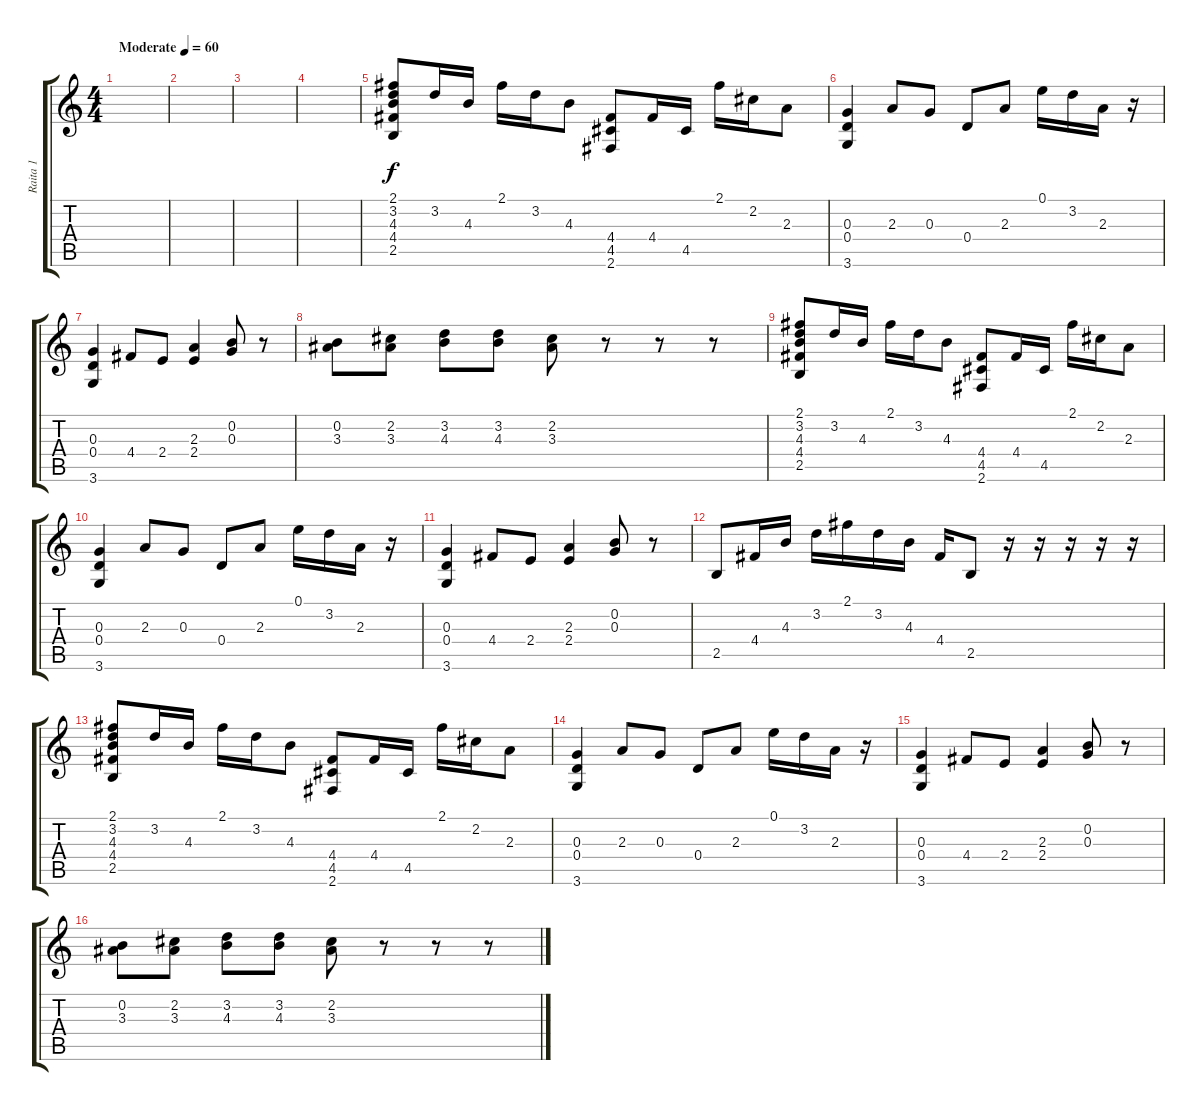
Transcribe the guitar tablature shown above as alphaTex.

\track ("Raita 1" "Raita 1") {instrument acousticguitarsteel}
\staff {score tabs}
\tuning (E4 B3 G3 D3 A2 E2) {hide}
\ts (4 4)
\tempo (60 "Moderate")
\clef g2
\ks c
|
|
|
|
(2.1 3.2 4.3 4.4 2.5).8 3.2.16 4.3.16 2.1.16 3.2.16 4.3.8 (4.4 4.5 2.6).8 4.4.16 4.5.16 2.1.16 2.2.16 2.3.8 |
(0.3 0.4 3.6).4 2.3.8 0.3.8 0.4.8 2.3.8 0.1.16 3.2.16 2.3.16 r.16 |
(0.3 0.4 3.6).4 4.4.8 2.4.8 (2.3 2.4).4 (0.2 0.3).8 r.8 |
(0.2 3.3).8 (2.2 3.3).8 (3.2 4.3).8 (3.2 4.3).8 (2.2 3.3).8 r.8 r.8 r.8 |
(2.1 3.2 4.3 4.4 2.5).8 3.2.16 4.3.16 2.1.16 3.2.16 4.3.8 (4.4 4.5 2.6).8 4.4.16 4.5.16 2.1.16 2.2.16 2.3.8 |
(0.3 0.4 3.6).4 2.3.8 0.3.8 0.4.8 2.3.8 0.1.16 3.2.16 2.3.16 r.16 |
(0.3 0.4 3.6).4 4.4.8 2.4.8 (2.3 2.4).4 (0.2 0.3).8 r.8 |
2.5.8 4.4.16 4.3.16 3.2.16 2.1.16 3.2.16 4.3.16 4.4.16 2.5.8 r.16 r.16 r.16 r.16 r.16 |
(2.1 3.2 4.3 4.4 2.5).8 3.2.16 4.3.16 2.1.16 3.2.16 4.3.8 (4.4 4.5 2.6).8 4.4.16 4.5.16 2.1.16 2.2.16 2.3.8 |
(0.3 0.4 3.6).4 2.3.8 0.3.8 0.4.8 2.3.8 0.1.16 3.2.16 2.3.16 r.16 |
(0.3 0.4 3.6).4 4.4.8 2.4.8 (2.3 2.4).4 (0.2 0.3).8 r.8 |
(0.2 3.3).8 (2.2 3.3).8 (3.2 4.3).8 (3.2 4.3).8 (2.2 3.3).8 r.8 r.8 r.8
